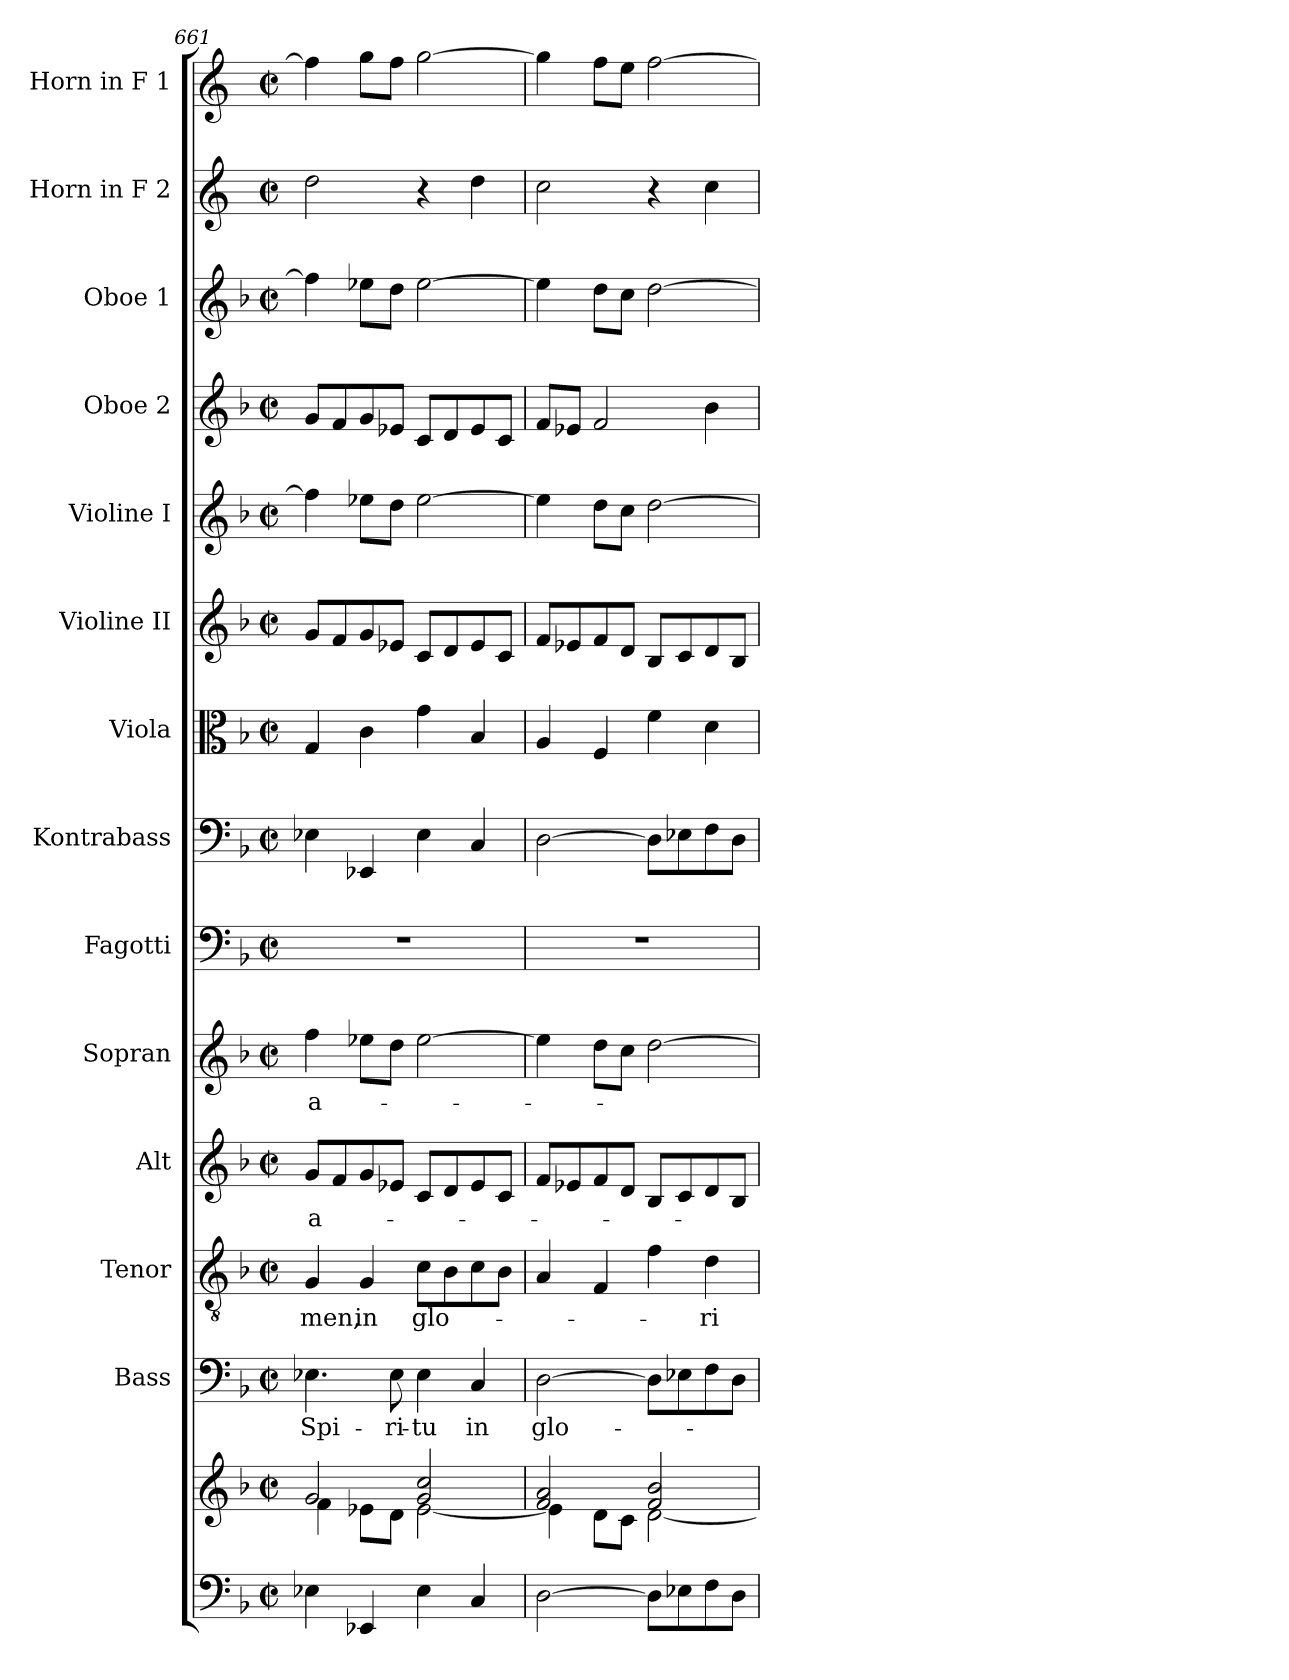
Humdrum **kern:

**kern	**kern	**kern	**text	**kern	**text	**kern	**text	**kern	**text	**kern	**kern	**kern	**kern	**kern	**kern	**kern	**kern	**kern
*part14	*part14	*part13	*part13	*part12	*part12	*part11	*part11	*part10	*part10	*part9	*part8	*part7	*part6	*part5	*part4	*part3	*part2	*part1
*staff15	*staff14	*staff13	*staff13	*staff12	*staff12	*staff11	*staff11	*staff10	*staff10	*staff9	*staff8	*staff7	*staff6	*staff5	*staff4	*staff3	*staff2	*staff1
*	*	*I"Bass	*	*I"Tenor	*	*I"Alt	*	*I"Sopran	*	*I"Fagotti	*I"Kontrabass	*I"Viola	*I"Violine II	*I"Violine I	*I"Oboe 2	*I"Oboe 1	*I"Horn in F 2	*I"Horn in F 1
*	*	*I'B.	*	*I'T.	*	*I'A.	*	*I'S.	*	*I'Fg.	*I'Kb.	*I'Vla.	*I'Vl. II	*I'Vl. I	*I'Ob. 2	*I'Ob. 1	*	*
!!LO:PB:g=z
*clefF4	*clefG2	*clefF4	*	*clefGv2	*	*clefG2	*	*clefG2	*	*clefF4	*clefF4	*clefC3	*clefG2	*clefG2	*clefG2	*clefG2	*clefG2	*clefG2
*	*	*	*	*	*	*	*	*	*	*	*ITrd7c12	*	*	*	*	*	*ITrd4c7	*ITrd4c7
*k[b-]	*k[b-]	*k[b-]	*	*k[b-]	*	*k[b-]	*	*k[b-]	*	*k[b-]	*k[b-]	*k[b-]	*k[b-]	*k[b-]	*k[b-]	*k[b-]	*k[b-]	*k[b-]
*F:	*F:	*F:	*	*F:	*	*F:	*	*F:	*	*F:	*F:	*F:	*F:	*F:	*F:	*F:	*F:	*F:
*M2/2	*M2/2	*M2/2	*	*M2/2	*	*M2/2	*	*M2/2	*	*M2/2	*M2/2	*M2/2	*M2/2	*M2/2	*M2/2	*M2/2	*M2/2	*M2/2
*met(c|)	*met(c|)	*met(c|)	*	*met(c|)	*	*met(c|)	*	*met(c|)	*	*met(c|)	*met(c|)	*met(c|)	*met(c|)	*met(c|)	*met(c|)	*met(c|)	*met(c|)	*met(c|)
=661	=661	=661	=661	=661	=661	=661	=661	=661	=661	=661	=661	=661	=661	=661	=661	=661	=661	=661
*	*^	*	*	*	*	*	*	*	*	*	*	*	*	*	*	*	*	*
!	!	!	!	!LO:LY:b	!	!LO:LY:b	!	!LO:LY:b	!	!LO:LY:b	!	!	!	!	!	!	!	!	!
4E-X\	2g/	4f\	4.E-X\	Spi-	4G/	-men,	8g/L	a-	4ff\	a-	1r	4EE-X\	4G/	8g/L	4ff\]	8g/L	4ff\]	2g\	4b-\]
.	.	.	.	.	.	.	8f/	.	.	.	.	.	.	8f/	.	8f/	.	.	.
!	!	!	!	!	!	!LO:LY:b	!	!	!	!	!	!	!	!	!	!	!	!	!
4EE-X/	.	8e-X\L	.	.	4G/	in	8g/	.	8ee-X\L	.	.	4EEE-X/	4c\	8g/	8ee-X\L	8g/	8ee-X\L	.	8cc\L
!	!	!	!	!LO:LY:b	!	!	!	!	!	!	!	!	!	!	!	!	!	!	!
.	.	8d\J	8E-\	-ri-	.	.	8e-X/J	.	8dd\J	.	.	.	.	8e-X/J	8dd\J	8e-X/J	8dd\J	.	8b-\J
!	!	!	!	!LO:LY:b	!	!LO:LY:b	!	!	!	!	!	!	!	!	!	!	!	!	!
4E-\	2g/ 2cc/	[<2e-\	4E-\	-tu	8c\L	glo-	8c/L	.	[2ee-\	.	.	4EE-\	4g\	8c/L	[2ee-\	8c/L	[2ee-\	4r	[2cc\
.	.	.	.	.	8B-\	.	8d/	.	.	.	.	.	.	8d/	.	8d/	.	.	.
!	!	!	!	!LO:LY:b	!	!	!	!	!	!	!	!	!	!	!	!	!	!	!
4C/	.	.	4C/	in	8c\	.	8e-/	.	.	.	.	4CC/	4B-/	8e-/	.	8e-/	.	4g\	.
.	.	.	.	.	8B-\J	.	8c/J	.	.	.	.	.	.	8c/J	.	8c/J	.	.	.
=662	=662	=662	=662	=662	=662	=662	=662	=662	=662	=662	=662	=662	=662	=662	=662	=662	=662	=662	=662
!	!	!	!	!LO:LY:b	!	!	!	!	!	!	!	!	!	!	!	!	!	!	!
[2D\	2f/ 2a/	4e-\]	[2D\	glo-	4A/	.	8f/L	.	4ee-\]	.	1r	[2DD\	4A/	8f/L	4ee-\]	8f/L	4ee-\]	2f\	4cc\]
.	.	.	.	.	.	.	8e-X/	.	.	.	.	.	.	8e-X/	.	8e-X/J	.	.	.
.	.	8d\L	.	.	4F/	.	8f/	.	8dd\L	.	.	.	4F/	8f/	8dd\L	2f/	8dd\L	.	8b-\L
.	.	8c\J	.	.	.	.	8d/J	.	8cc\J	.	.	.	.	8d/J	8cc\J	.	8cc\J	.	8a\J
8D\L]	2f/ 2b-/	[<2d\	8D\L]	.	4f\	.	8B-/L	.	[2dd\	.	.	8DD\L]	4f\	8B-/L	[2dd\	.	[2dd\	4r	[2b-\
8E-X\	.	.	8E-X\	.	.	.	8c/	.	.	.	.	8EE-X\	.	8c/	.	.	.	.	.
!	!	!	!	!	!	!LO:LY:b	!	!	!	!	!	!	!	!	!	!	!	!	!
8F\	.	.	8F\	.	4d\	-ri-	8d/	.	.	.	.	8FF\	4d\	8d/	.	4b-\	.	4f\	.
8D\J	.	.	8D\J	.	.	.	8B-/J	.	.	.	.	8DD\J	.	8B-/J	.	.	.	.	.
*	*v	*v	*	*	*	*	*	*	*	*	*	*	*	*	*	*	*	*	*
=	=	=	=	=	=	=	=	=	=	=	=	=	=	=	=	=	=	=
*-	*-	*-	*-	*-	*-	*-	*-	*-	*-	*-	*-	*-	*-	*-	*-	*-	*-	*-
